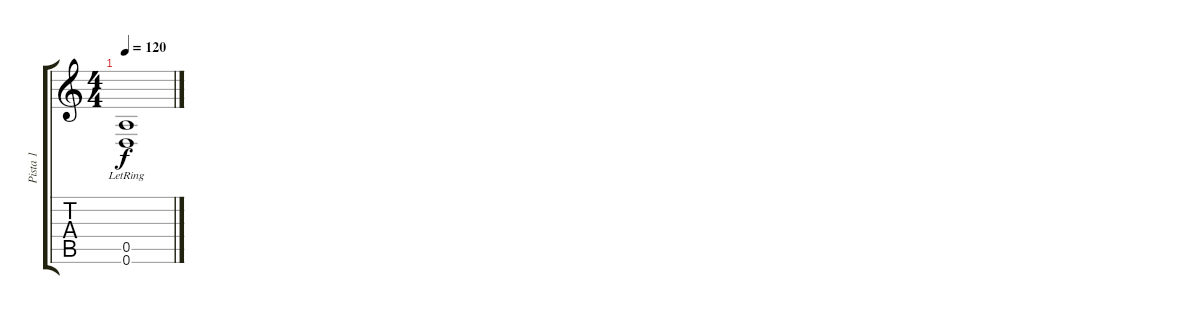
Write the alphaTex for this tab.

\track ("Pista 1" "Pista 1") {instrument distortionguitar}
\staff {score tabs}
\tuning (E4 B3 G3 D3 A2 D2) {hide}
\ts (4 4)
\tempo 120
\clef g2
\ks c
(0.5{lr} 0.6{lr}).1{dy f}
